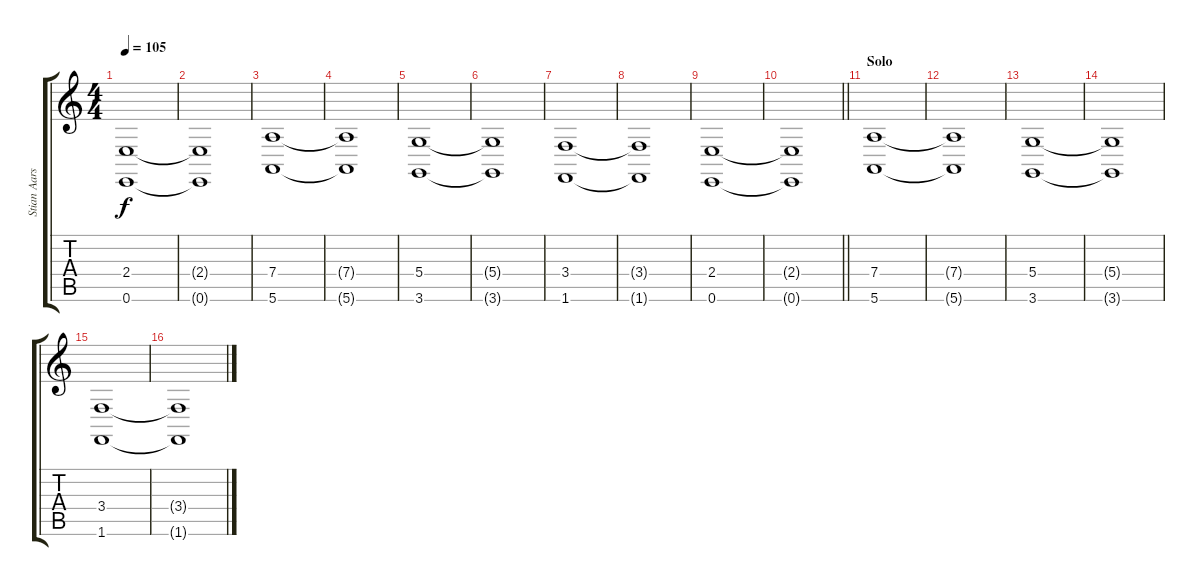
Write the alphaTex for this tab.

\track ("Stian Aarstad" "Stian Aars") {instrument pad2warm}
\staff {score tabs}
\tuning (E4 B3 G3 D3 A2 E2) {hide}
\ts (4 4)
\tempo 105
\clef g2
\ks c
(2.4 0.6).1{dy f} |
(2.4{t} 0.6{t}).1 |
(7.4 5.6).1 |
(7.4{t} 5.6{t}).1 |
(5.4 3.6).1 |
(5.4{t} 3.6{t}).1 |
(3.4 1.6).1 |
(3.4{t} 1.6{t}).1 |
(2.4 0.6).1 |
\barLineRight lightlight
(2.4{t} 0.6{t}).1 |
\section ("" "Solo")
(7.4 5.6).1 |
(7.4{t} 5.6{t}).1 |
(5.4 3.6).1 |
(5.4{t} 3.6{t}).1 |
(3.4 1.6).1 |
(3.4{t} 1.6{t}).1
